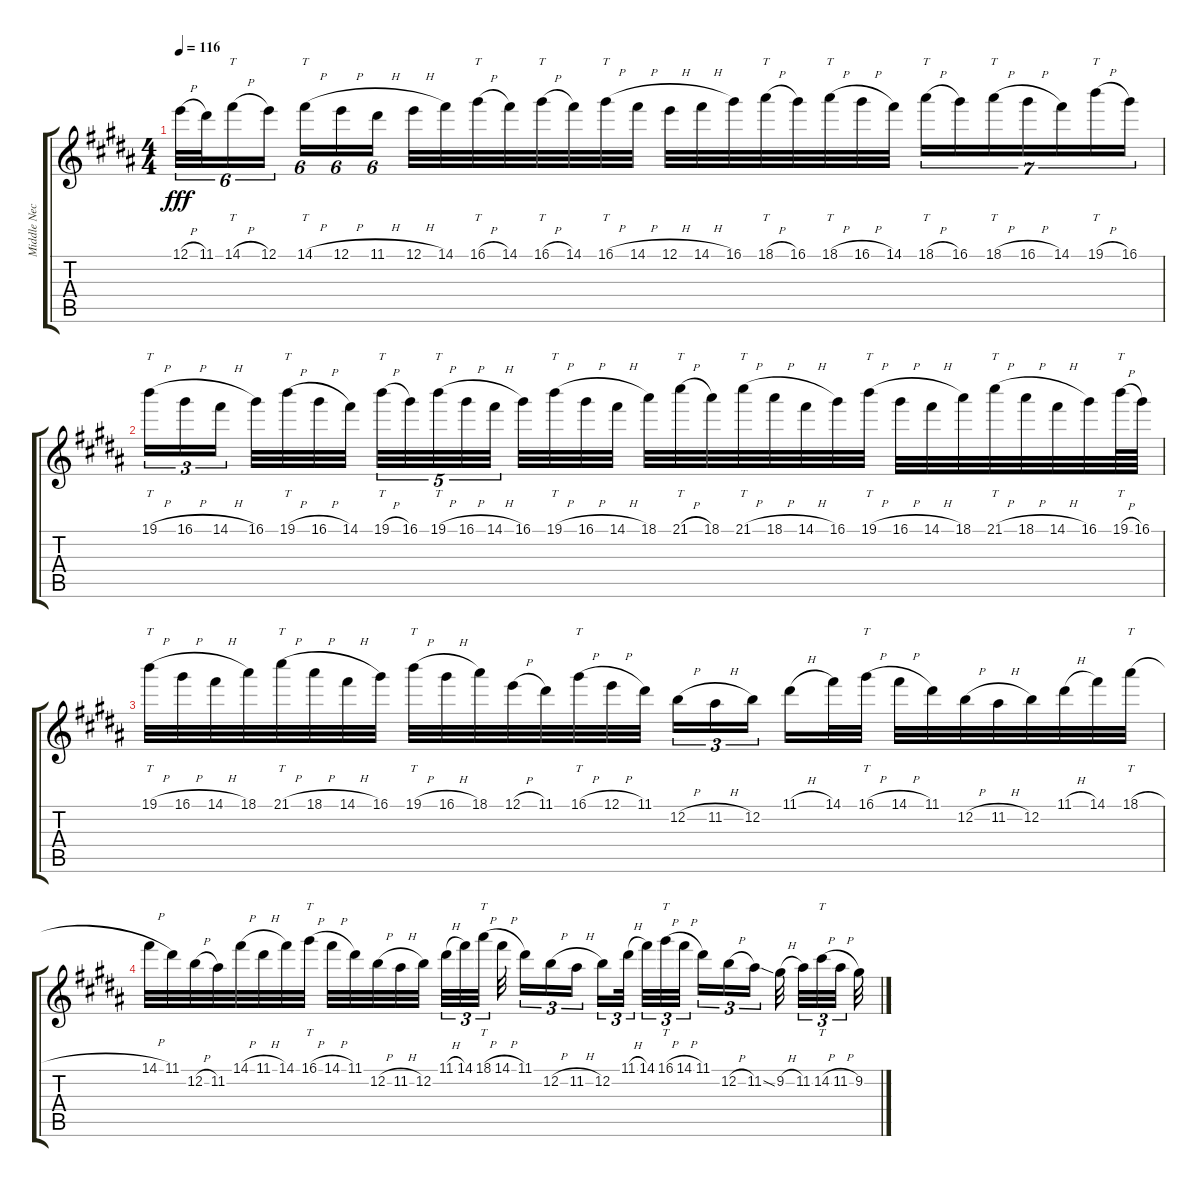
\track ("Middle Neck" "Middle Nec") {instrument overdrivenguitar}
\staff {score tabs}
\tuning (E4 B3 G3 D3 A2 E2) {hide}
\ts (4 4)
\tempo 116
\clef g2
\ks b
12.1{h}.32{tu (6 4) dy fff} 11.1.32{tu (6 4)} 14.1{h}.16{tt tu (6 4)} 12.1.16{tu (6 4)} 14.1{h}.16{tt tu (6 4)} 12.1{h}.16{tu (6 4)} 11.1{h}.16{tu (6 4)} 12.1{h}.32 14.1.32 16.1{h}.32{tt} 14.1.32 16.1{h}.32{tt} 14.1.32 16.1{h}.32{tt} 14.1{h}.32 12.1{h}.32 14.1{h}.32 16.1.32 18.1{h}.32{tt} 16.1.32 18.1{h}.32{tt} 16.1{h}.32 14.1.32 18.1{h}.16{tt tu (7 4)} 16.1.16{tu (7 4)} 18.1{h}.16{tt tu (7 4)} 16.1{h}.16{tu (7 4)} 14.1.16{tu (7 4)} 19.1{h}.16{tt tu (7 4)} 16.1.16{tu (7 4)} |
19.1{h}.16{tt tu (3 2)} 16.1{h}.16{tu (3 2)} 14.1{h}.16{tu (3 2)} 16.1.32 19.1{h}.32{tt} 16.1{h}.32 14.1.32 19.1{h}.32{tt tu (5 4)} 16.1.32{tu (5 4)} 19.1{h}.32{tt tu (5 4)} 16.1{h}.32{tu (5 4)} 14.1{h}.32{tu (5 4)} 16.1.32 19.1{h}.32{tt} 16.1{h}.32 14.1{h}.32 18.1.32 21.1{h}.32{tt} 18.1.32 21.1{h}.32{tt} 18.1{h}.32 14.1{h}.32 16.1.32 19.1{h}.32{tt} 16.1{h}.32 14.1{h}.32 18.1.32 21.1{h}.32{tt} 18.1{h}.32 14.1{h}.32 16.1.32 19.1{h}.64{tt} 16.1.64 |
19.1{h}.32{tt} 16.1{h}.32 14.1{h}.32 18.1.32 21.1{h}.32{tt} 18.1{h}.32 14.1{h}.32 16.1.32 19.1{h}.32{tt} 16.1{h}.32 18.1.32 12.1{h}.32 11.1.32 16.1{h}.32{tt} 12.1{h}.32 11.1.32 12.2{h}.16{tu (3 2)} 11.2{h}.16{tu (3 2)} 12.2.16{tu (3 2)} 11.1{h}.16 14.1.32 16.1{h}.32{tt} 14.1{h}.32 11.1.32 12.2{h}.32 11.2{h}.32 12.2.32 11.1{h}.32 14.1.32 18.1{h}.32{tt} |
14.1{h}.32 11.1.32 12.2{h}.32 11.2.32 14.1{h}.32 11.1{h}.32 14.1.32 16.1{h}.32{tt} 14.1{h}.32 11.1.32 12.2{h}.32 11.2{h}.32 12.2.32 11.1{h}.32{tu (3 2)} 14.1.32{tu (3 2)} 18.1{h}.32{tt tu (3 2)} 14.1{h}.32 11.1.16{tu (3 2)} 12.2{h}.16{tu (3 2)} 11.2{h}.16{tu (3 2)} 12.2.16{tu (3 2)} 11.1{h}.32{tu (3 2)} 14.1.32{tu (3 2)} 16.1{h}.32{tt tu (3 2)} 14.1{h}.32{tu (3 2)} 11.1.16{tu (3 2)} 12.2{h}.16{tu (3 2)} 11.2{ss}.16{tu (3 2)} 9.2{h}.32 11.2.32{tu (3 2)} 14.2{h}.32{tt tu (3 2)} 11.2{h}.32{tu (3 2)} 9.2.32
